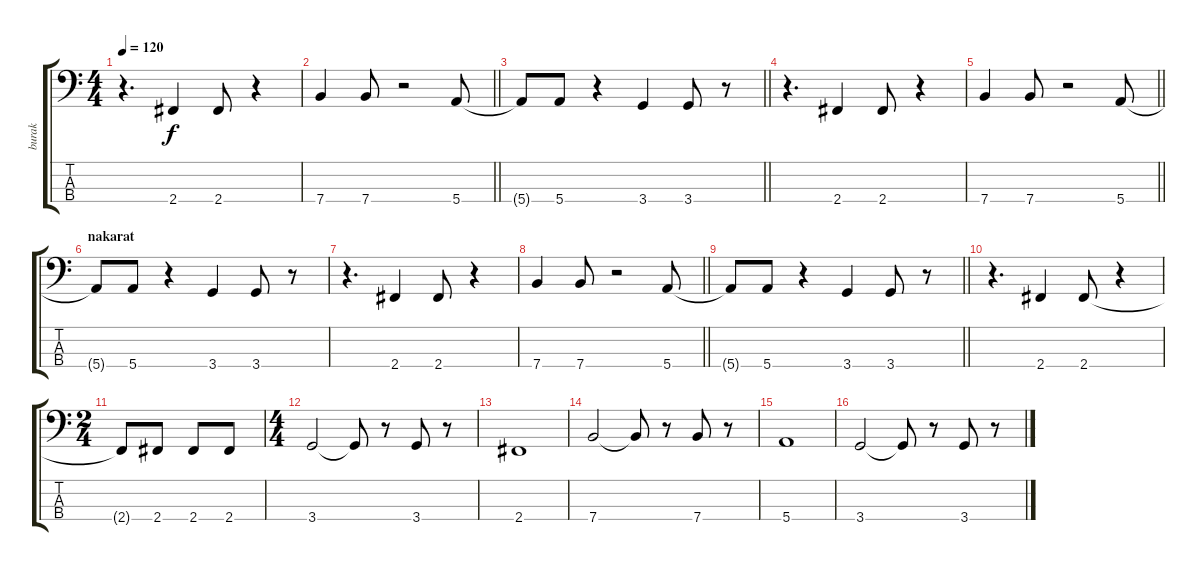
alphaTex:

\track ("burak" "burak") {instrument electricbassfinger}
\staff {score tabs}
\tuning (G2 D2 A1 E1) {hide}
\ts (4 4)
\tempo 120
\clef f4
\ks c
r.4{d dy f} 2.4.4 2.4.8 r.4 |
\barLineRight lightlight
7.4.4 7.4.8 r.2 5.4.8 |
\barLineRight lightlight
5.4{t}.8 5.4.8 r.4 3.4.4 3.4.8 r.8 |
r.4{d} 2.4.4 2.4.8 r.4 |
\barLineRight lightlight
7.4.4 7.4.8 r.2 5.4.8 |
\section ("" "nakarat")
5.4{t}.8 5.4.8 r.4 3.4.4 3.4.8 r.8 |
r.4{d} 2.4.4 2.4.8 r.4 |
\barLineRight lightlight
7.4.4 7.4.8 r.2 5.4.8 |
\barLineRight lightlight
5.4{t}.8 5.4.8 r.4 3.4.4 3.4.8 r.8 |
r.4{d} 2.4.4 2.4.8 r.4 |
\ts (2 4)
2.4{t}.8 2.4.8 2.4.8 2.4.8 |
\ts (4 4)
3.4.2 3.4{t}.8 r.8 3.4.8 r.8 |
2.4.1 |
7.4.2 7.4{t}.8 r.8 7.4.8 r.8 |
5.4.1 |
3.4.2 3.4{t}.8 r.8 3.4.8 r.8
